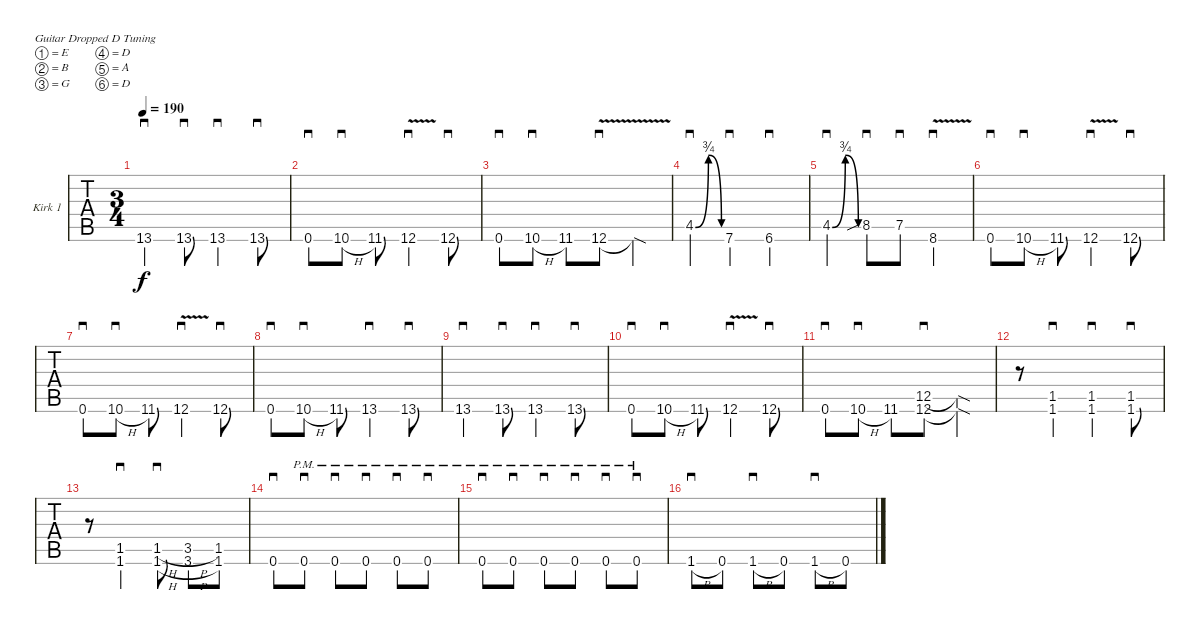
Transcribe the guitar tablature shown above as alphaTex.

\bracketExtendMode groupsimilarinstruments
\firstSystemTrackNameOrientation horizontal
\otherSystemsTrackNameOrientation horizontal
\track ("Guitar 2" "Kirk 1") {instrument overdrivenguitar}
\staff {tabs}
\tuning (E4 B3 G3 D3 A2 D2)
\ts (3 4)
\tempo 190
\clef g2
\ks c
13.6.4{sd dy f} 13.6.8{sd} 13.6.4{sd} 13.6.8{sd} |
0.6.8{sd} 10.6{h}.8{sd} 11.6.8 12.6{v}.4{sd} 12.6.8{sd} |
0.6.8{sd} 10.6{h}.8{sd} 11.6.8 12.6{v}.8{sd} 12.6{v sod t}.4 |
4.5{be (bendrelease 0 0 30 3 30 3 60 0)}.4{sd} 7.6.4{sd} 6.6.4{sd} |
4.5{be (bendrelease 0 0 30 3 30 3 60 0)}.4{sd} 8.5{sib}.8{sd} 7.5.8{sd} 8.6{v}.4{sd} |
0.6.8{sd} 10.6{h}.8{sd} 11.6.8 12.6{v}.4{sd} 12.6.8{sd} |
0.6.8{sd} 10.6{h}.8{sd} 11.6.8 12.6{v}.4{sd} 12.6.8{sd} |
0.6.8{sd} 10.6{h}.8{sd} 11.6.8 13.6.4{sd} 13.6.8{sd} |
13.6.4{sd} 13.6.8{sd} 13.6.4{sd} 13.6.8{sd} |
0.6.8{sd} 10.6{h}.8{sd} 11.6.8 12.6{v}.4{sd} 12.6.8{sd} |
0.6.8{sd} 10.6{h}.8{sd} 11.6.8 (12.5 12.6).8{sd} (12.5{sod t} 12.6{sod t}).4 |
r.8 (1.5{st} 1.6{st}).4{sd} (1.5{st} 1.6{st}).4{sd} (1.5 1.6).8{sd} |
r.8 (1.5{st} 1.6{st}).4{sd} (1.5{h} 1.6{h}).8{sd} (3.5{h} 3.6{h}).8 (1.5 1.6).8 |
0.6.8{sd} 0.6{pm}.8{sd} 0.6{pm}.8{sd} 0.6{pm}.8{sd} 0.6{pm}.8{sd} 0.6{pm}.8{sd} |
0.6{pm}.8{sd} 0.6{pm}.8{sd} 0.6{pm}.8{sd} 0.6{pm}.8{sd} 0.6{pm}.8{sd} 0.6{pm}.8{sd} |
1.6{h}.8{sd} 0.6.8 1.6{h}.8{sd} 0.6.8 1.6{h}.8{sd} 0.6.8
